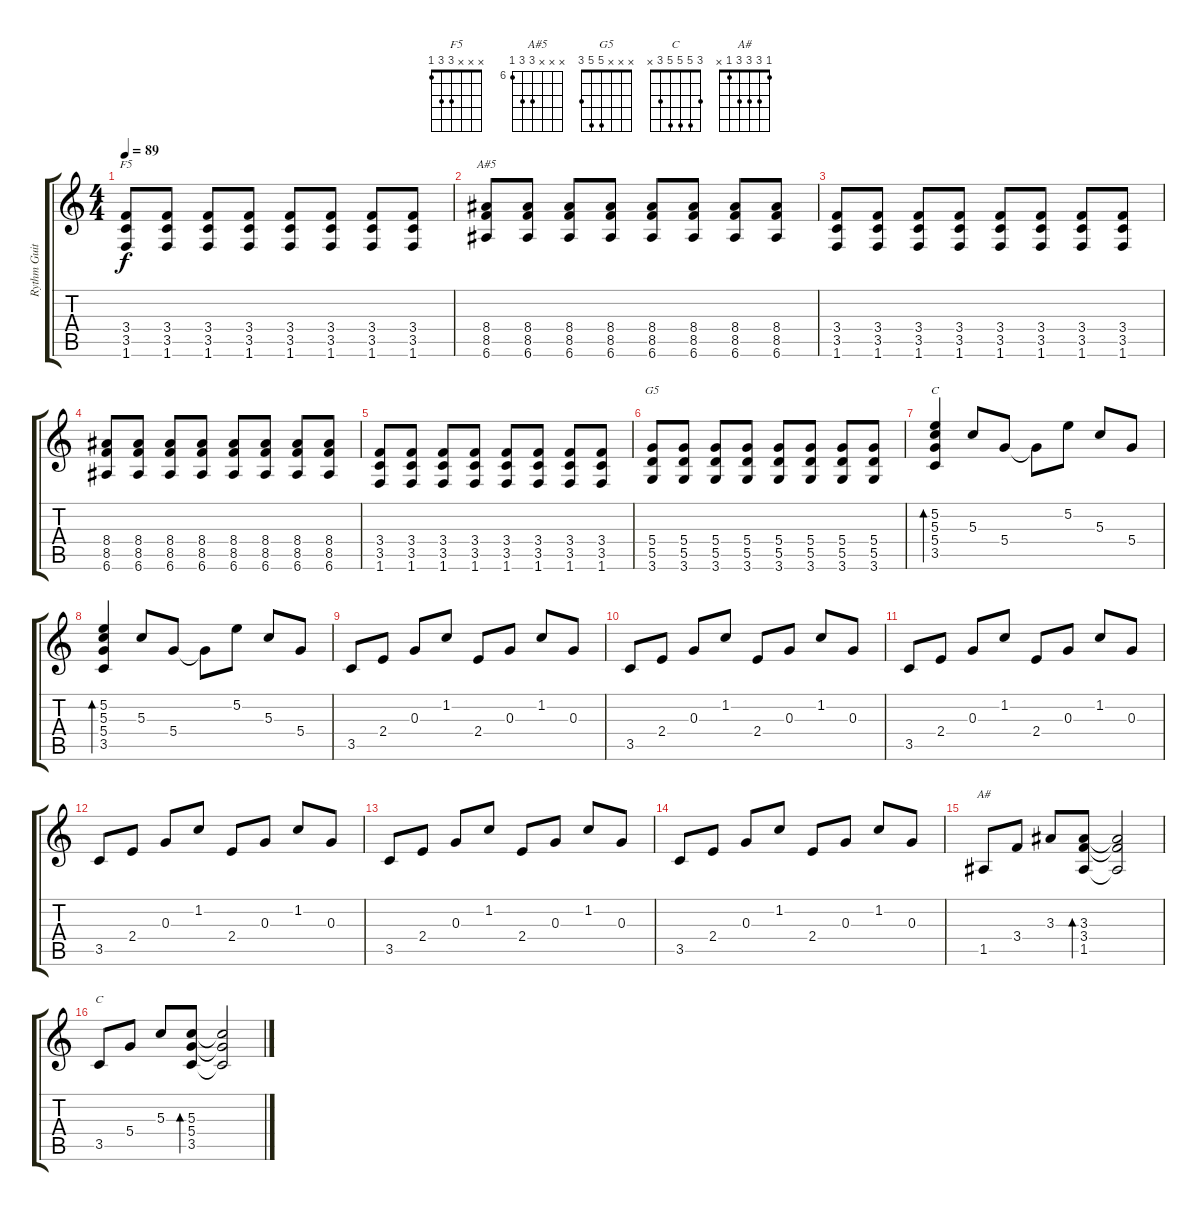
\track ("Rythm Guitar" "Rythm Guit") {instrument overdrivenguitar}
\staff {score tabs}
\tuning (E4 B3 G3 D3 A2 E2) {hide}
\chord ("F5" x x x 3 3 1)
\chord ("A#5" x x x 8 8 6) {firstfret 6}
\chord ("G5" x x x 5 5 3)
\chord ("C" 0 1 0 2 3 x)
\chord ("A#" 1 3 3 3 1 x)
\chord ("C" 3 5 5 5 3 x)
\ts (4 4)
\tempo 89
\clef g2
\ks c
(3.4 3.5 1.6).8{ch "F5" dy f} (3.4 3.5 1.6).8 (3.4 3.5 1.6).8 (3.4 3.5 1.6).8 (3.4 3.5 1.6).8 (3.4 3.5 1.6).8 (3.4 3.5 1.6).8 (3.4 3.5 1.6).8 |
(8.4 8.5 6.6).8{ch "A#5"} (8.4 8.5 6.6).8 (8.4 8.5 6.6).8 (8.4 8.5 6.6).8 (8.4 8.5 6.6).8 (8.4 8.5 6.6).8 (8.4 8.5 6.6).8 (8.4 8.5 6.6).8 |
(3.4 3.5 1.6).8 (3.4 3.5 1.6).8 (3.4 3.5 1.6).8 (3.4 3.5 1.6).8 (3.4 3.5 1.6).8 (3.4 3.5 1.6).8 (3.4 3.5 1.6).8 (3.4 3.5 1.6).8 |
(8.4 8.5 6.6).8 (8.4 8.5 6.6).8 (8.4 8.5 6.6).8 (8.4 8.5 6.6).8 (8.4 8.5 6.6).8 (8.4 8.5 6.6).8 (8.4 8.5 6.6).8 (8.4 8.5 6.6).8 |
(3.4 3.5 1.6).8 (3.4 3.5 1.6).8 (3.4 3.5 1.6).8 (3.4 3.5 1.6).8 (3.4 3.5 1.6).8 (3.4 3.5 1.6).8 (3.4 3.5 1.6).8 (3.4 3.5 1.6).8 |
(5.4 5.5 3.6).8{ch "G5"} (5.4 5.5 3.6).8 (5.4 5.5 3.6).8 (5.4 5.5 3.6).8 (5.4 5.5 3.6).8 (5.4 5.5 3.6).8 (5.4 5.5 3.6).8 (5.4 5.5 3.6).8 |
(5.2 5.3 5.4 3.5).4{bd 120 ch "C"} 5.3.8 5.4.8 5.4{t}.8 5.2.8 5.3.8 5.4.8 |
(5.2 5.3 5.4 3.5).4{bd 120} 5.3.8 5.4.8 5.4{t}.8 5.2.8 5.3.8 5.4.8 |
3.5.8 2.4.8 0.3.8 1.2.8 2.4.8 0.3.8 1.2.8 0.3.8 |
3.5.8 2.4.8 0.3.8 1.2.8 2.4.8 0.3.8 1.2.8 0.3.8 |
3.5.8 2.4.8 0.3.8 1.2.8 2.4.8 0.3.8 1.2.8 0.3.8 |
3.5.8 2.4.8 0.3.8 1.2.8 2.4.8 0.3.8 1.2.8 0.3.8 |
3.5.8 2.4.8 0.3.8 1.2.8 2.4.8 0.3.8 1.2.8 0.3.8 |
3.5.8 2.4.8 0.3.8 1.2.8 2.4.8 0.3.8 1.2.8 0.3.8 |
1.5.8{ch "A#"} 3.4.8 3.3.8 (3.3 3.4 1.5).8{bd 120} (3.3{t} 3.4{t} 1.5{t}).2 |
3.5.8{ch "C"} 5.4.8 5.3.8 (5.3 5.4 3.5).8{bd 120} (5.3{t} 5.4{t} 3.5{t}).2
